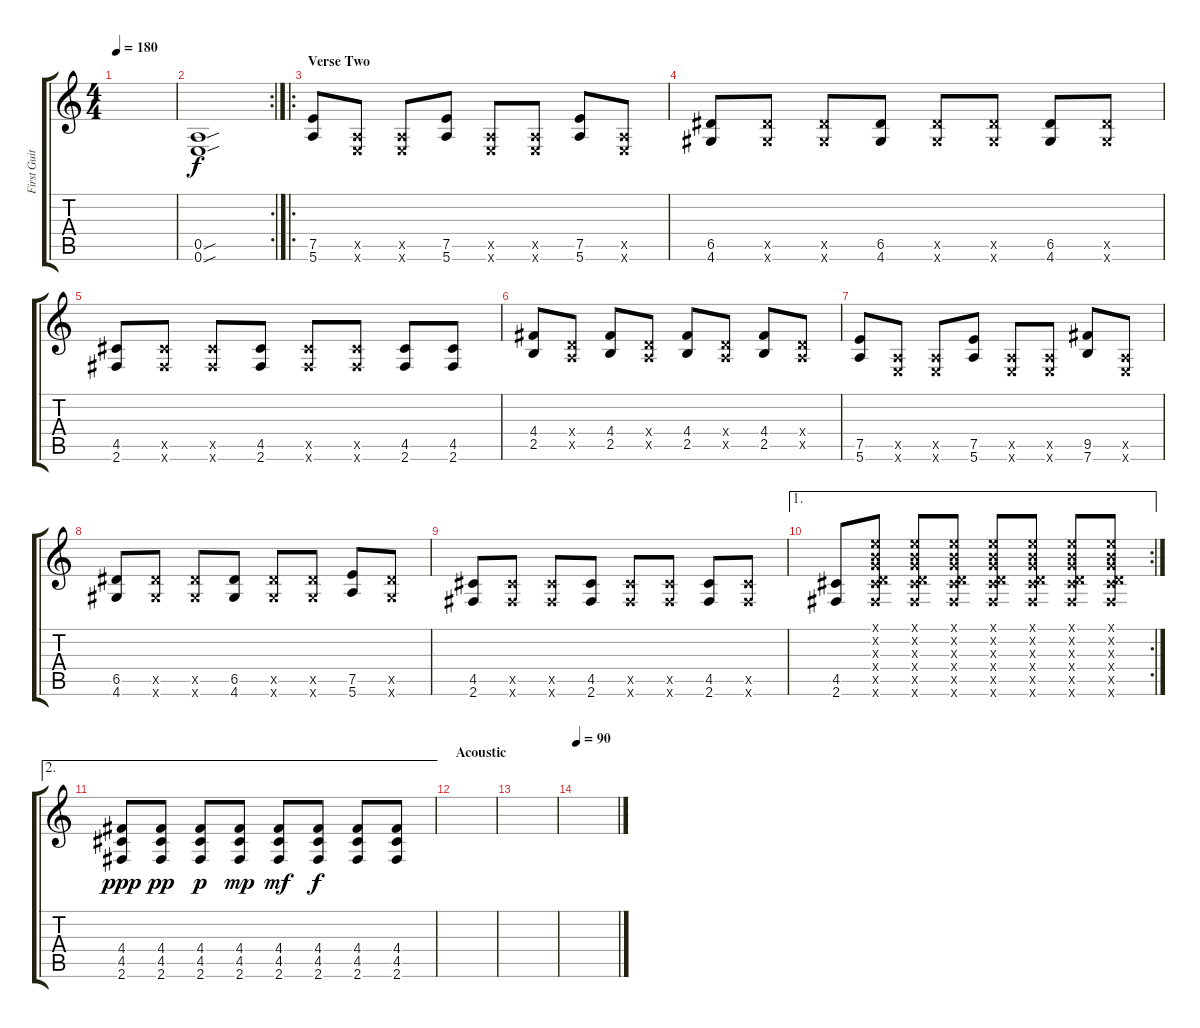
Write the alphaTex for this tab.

\track ("First Guitar" "First Guit") {instrument distortionguitar}
\staff {score tabs}
\tuning (E4 B3 G3 D3 A2 E2) {hide}
\ts (4 4)
\tempo 180
\clef g2
\ks c
|
\rc 2
(0.5{sou} 0.6{sou}).1 |
\ro
\section ("" "Verse Two")
(7.5 5.6).8{volume 13} (0.5{x} 0.6{x}).8 (0.5{x} 0.6{x}).8 (7.5 5.6).8 (0.5{x} 0.6{x}).8 (0.5{x} 0.6{x}).8 (7.5 5.6).8 (0.5{x} 0.6{x}).8 |
(6.5 4.6).8 (6.5{x} 4.6{x}).8 (6.5{x} 4.6{x}).8 (6.5 4.6).8 (6.5{x} 4.6{x}).8 (6.5{x} 4.6{x}).8 (6.5 4.6).8 (6.5{x} 4.6{x}).8 |
(4.5 2.6).8 (4.5{x} 2.6{x}).8 (4.5{x} 2.6{x}).8 (4.5 2.6).8 (4.5{x} 2.6{x}).8 (4.5{x} 2.6{x}).8 (4.5 2.6).8 (4.5 2.6).8 |
(4.4 2.5).8 (0.4{x} 0.5{x}).8 (4.4 2.5).8 (0.4{x} 0.5{x}).8 (4.4 2.5).8 (0.4{x} 0.5{x}).8 (4.4 2.5).8 (0.4{x} 0.5{x}).8 |
(7.5 5.6).8{volume 13} (0.5{x} 0.6{x}).8 (0.5{x} 0.6{x}).8 (7.5 5.6).8 (0.5{x} 0.6{x}).8 (0.5{x} 0.6{x}).8 (9.5 7.6).8 (0.5{x} 0.6{x}).8 |
(6.5 4.6).8 (6.5{x} 4.6{x}).8 (6.5{x} 4.6{x}).8 (6.5 4.6).8 (6.5{x} 4.6{x}).8 (6.5{x} 4.6{x}).8 (7.5 5.6).8 (6.5{x} 4.6{x}).8 |
(4.5 2.6).8 (4.5{x} 2.6{x}).8 (4.5{x} 2.6{x}).8 (4.5 2.6).8 (4.5{x} 2.6{x}).8 (4.5{x} 2.6{x}).8 (4.5 2.6).8 (4.5{x} 2.6{x}).8 |
\ae 1
\rc 2
(4.5 2.6).8 (0.1{x} 0.2{x} 0.3{x} 0.4{x} 4.5{x} 2.6{x}).8 (0.1{x} 0.2{x} 0.3{x} 0.4{x} 4.5{x} 2.6{x}).8 (0.1{x} 0.2{x} 0.3{x} 0.4{x} 4.5{x} 2.6{x}).8 (0.1{x} 0.2{x} 0.3{x} 0.4{x} 4.5{x} 2.6{x}).8 (0.1{x} 0.2{x} 0.3{x} 0.4{x} 4.5{x} 2.6{x}).8 (0.1{x} 0.2{x} 0.3{x} 0.4{x} 4.5{x} 2.6{x}).8 (0.1{x} 0.2{x} 0.3{x} 0.4{x} 4.5{x} 2.6{x}).8 |
\ae 2
(4.4 4.5 2.6).8{dy ppp} (4.4 4.5 2.6).8{dy pp} (4.4 4.5 2.6).8{dy p} (4.4 4.5 2.6).8{dy mp} (4.4 4.5 2.6).8{dy mf} (4.4 4.5 2.6).8{dy f} (4.4 4.5 2.6).8 (4.4 4.5 2.6).8 |
\section ("" "Acoustic")
|
|
\tempo 90
